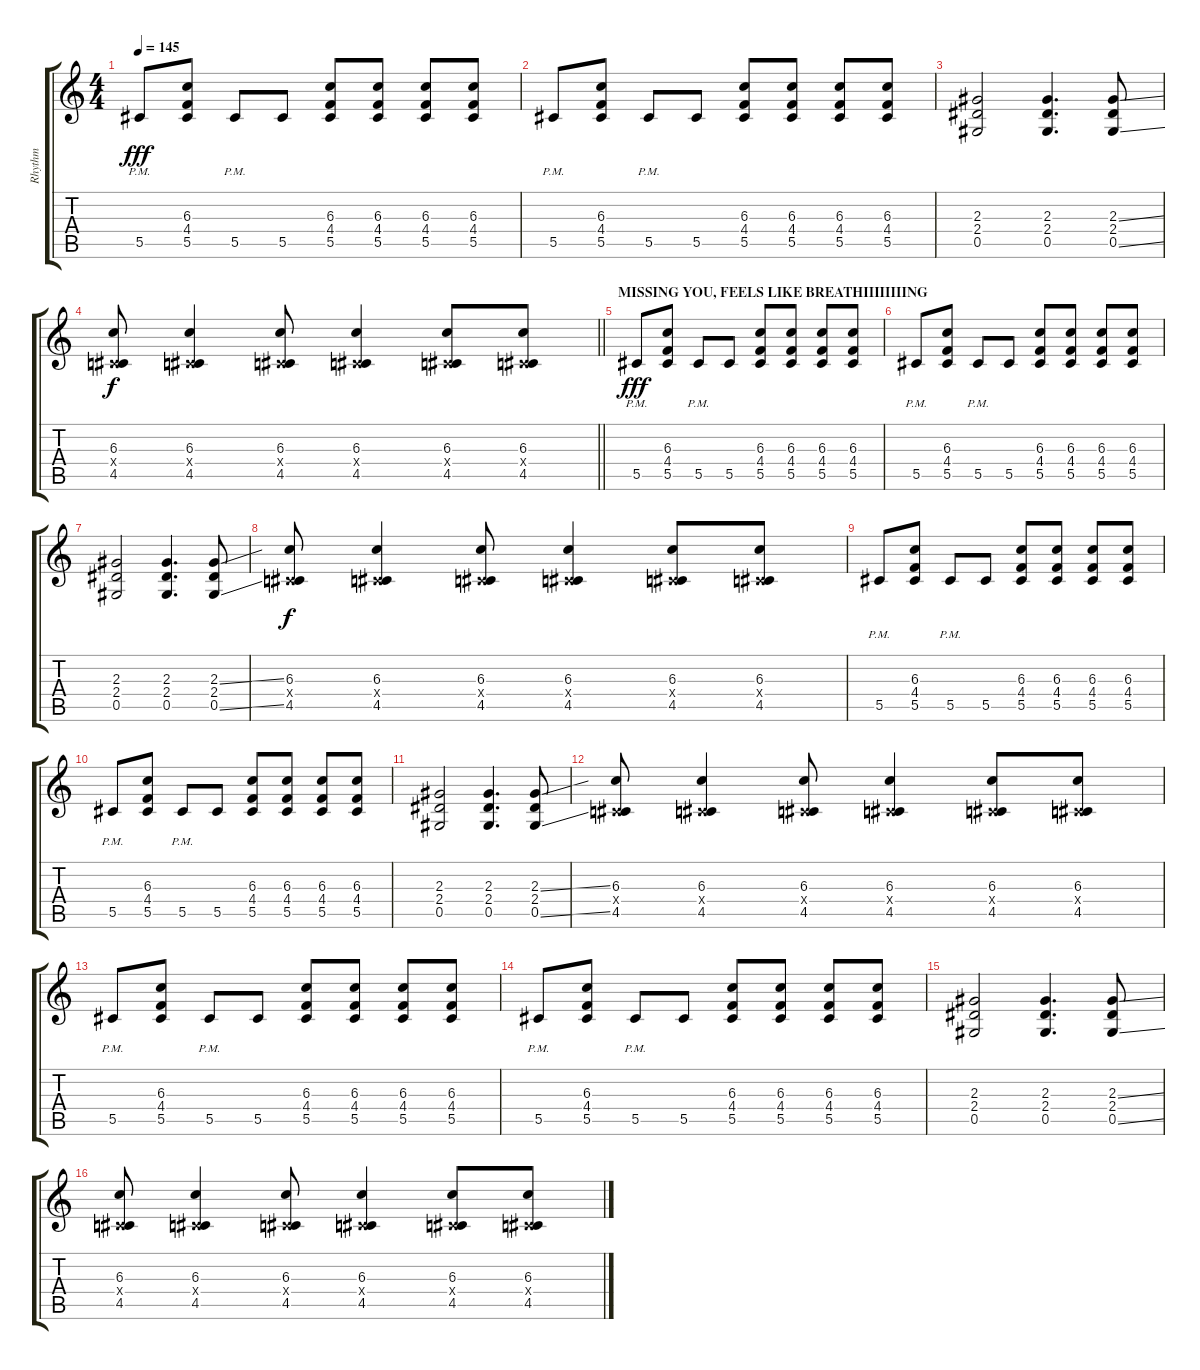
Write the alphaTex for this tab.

\track ("Rhythm" "Rhythm") {instrument distortionguitar}
\staff {score tabs}
\tuning (Eb4 Bb3 Gb3 Db3 Ab2 Eb2) {hide}
\ts (4 4)
\tempo 145
\clef g2
\ks c
5.5{pm}.8{dy fff} (6.3 4.4 5.5).8 5.5{pm}.8 5.5.8 (6.3 4.4 5.5).8 (6.3 4.4 5.5).8 (6.3 4.4 5.5).8 (6.3 4.4 5.5).8 |
5.5{pm}.8 (6.3 4.4 5.5).8 5.5{pm}.8 5.5.8 (6.3 4.4 5.5).8 (6.3 4.4 5.5).8 (6.3 4.4 5.5).8 (6.3 4.4 5.5).8 |
(2.3 2.4 0.5).2 (2.3 2.4 0.5).4{d} (2.3{ss} 2.4 0.5{ss}).8 |
\barLineRight lightlight
(6.3 0.4{x} 4.5).8{dy f} (6.3 0.4{x} 4.5).4 (6.3 0.4{x} 4.5).8 (6.3 0.4{x} 4.5).4 (6.3 0.4{x} 4.5).8 (6.3 0.4{x} 4.5).8 |
\section ("" "MISSING YOU, FEELS LIKE BREATHIIIIIIIING")
5.5{pm}.8{dy fff} (6.3 4.4 5.5).8 5.5{pm}.8 5.5.8 (6.3 4.4 5.5).8 (6.3 4.4 5.5).8 (6.3 4.4 5.5).8 (6.3 4.4 5.5).8 |
5.5{pm}.8 (6.3 4.4 5.5).8 5.5{pm}.8 5.5.8 (6.3 4.4 5.5).8 (6.3 4.4 5.5).8 (6.3 4.4 5.5).8 (6.3 4.4 5.5).8 |
(2.3 2.4 0.5).2 (2.3 2.4 0.5).4{d} (2.3{ss} 2.4 0.5{ss}).8 |
(6.3 0.4{x} 4.5).8{dy f} (6.3 0.4{x} 4.5).4 (6.3 0.4{x} 4.5).8 (6.3 0.4{x} 4.5).4 (6.3 0.4{x} 4.5).8 (6.3 0.4{x} 4.5).8 |
5.5{pm}.8 (6.3 4.4 5.5).8 5.5{pm}.8 5.5.8 (6.3 4.4 5.5).8 (6.3 4.4 5.5).8 (6.3 4.4 5.5).8 (6.3 4.4 5.5).8 |
5.5{pm}.8 (6.3 4.4 5.5).8 5.5{pm}.8 5.5.8 (6.3 4.4 5.5).8 (6.3 4.4 5.5).8 (6.3 4.4 5.5).8 (6.3 4.4 5.5).8 |
(2.3 2.4 0.5).2 (2.3 2.4 0.5).4{d} (2.3{ss} 2.4 0.5{ss}).8 |
(6.3 0.4{x} 4.5).8 (6.3 0.4{x} 4.5).4 (6.3 0.4{x} 4.5).8 (6.3 0.4{x} 4.5).4 (6.3 0.4{x} 4.5).8 (6.3 0.4{x} 4.5).8 |
5.5{pm}.8 (6.3 4.4 5.5).8 5.5{pm}.8 5.5.8 (6.3 4.4 5.5).8 (6.3 4.4 5.5).8 (6.3 4.4 5.5).8 (6.3 4.4 5.5).8 |
5.5{pm}.8 (6.3 4.4 5.5).8 5.5{pm}.8 5.5.8 (6.3 4.4 5.5).8 (6.3 4.4 5.5).8 (6.3 4.4 5.5).8 (6.3 4.4 5.5).8 |
(2.3 2.4 0.5).2 (2.3 2.4 0.5).4{d} (2.3{ss} 2.4 0.5{ss}).8 |
(6.3 0.4{x} 4.5).8 (6.3 0.4{x} 4.5).4 (6.3 0.4{x} 4.5).8 (6.3 0.4{x} 4.5).4 (6.3 0.4{x} 4.5).8 (6.3 0.4{x} 4.5).8
